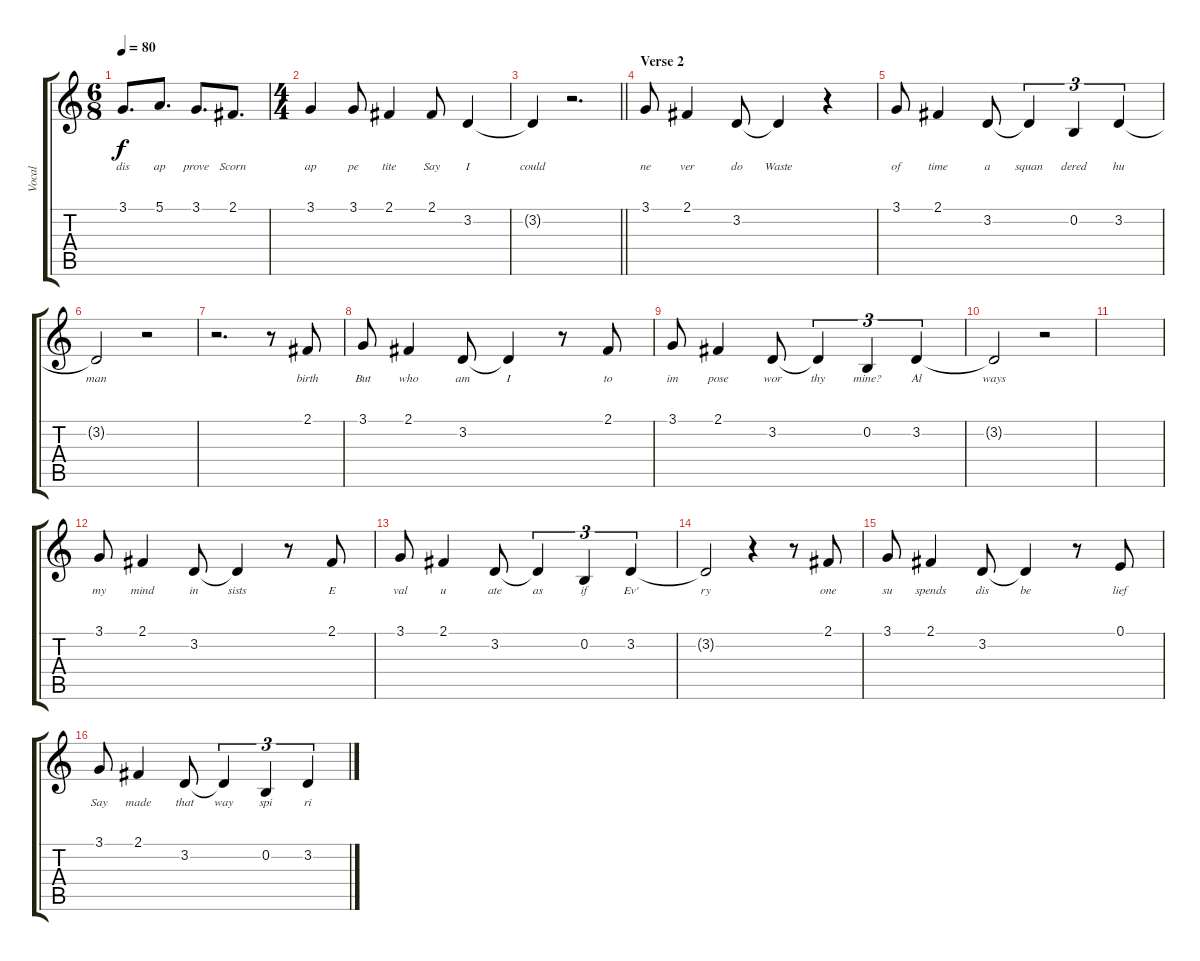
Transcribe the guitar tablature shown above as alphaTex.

\track ("Vocal" "Vocal") {instrument acousticgrandpiano}
\staff {score tabs}
\tuning (E4 B3 G3 D3 A2 E2) {hide}
\ts (6 8)
\tempo 80
\clef g2
\ks c
3.1{t}.8{d lyrics (0 "dis") lyrics (1 "") lyrics (2 "") lyrics (3 "") lyrics (4 "") dy f} 5.1.8{d lyrics (0 "ap") lyrics (1 "") lyrics (2 "") lyrics (3 "") lyrics (4 "")} 3.1.8{d lyrics (0 "prove") lyrics (1 "") lyrics (2 "") lyrics (3 "") lyrics (4 "")} 2.1.8{d lyrics (0 "Scorn") lyrics (1 "") lyrics (2 "") lyrics (3 "") lyrics (4 "")} |
\ts (4 4)
3.1.4{lyrics (0 "ap") lyrics (1 "") lyrics (2 "") lyrics (3 "") lyrics (4 "")} 3.1.8{lyrics (0 "pe") lyrics (1 "") lyrics (2 "") lyrics (3 "") lyrics (4 "")} 2.1.4{lyrics (0 "tite") lyrics (1 "") lyrics (2 "") lyrics (3 "") lyrics (4 "")} 2.1.8{lyrics (0 "Say") lyrics (1 "") lyrics (2 "") lyrics (3 "") lyrics (4 "")} 3.2.4{lyrics (0 "I") lyrics (1 "") lyrics (2 "") lyrics (3 "") lyrics (4 "")} |
\barLineRight lightlight
3.2{t}.4{lyrics (0 "could") lyrics (1 "") lyrics (2 "") lyrics (3 "") lyrics (4 "")} r.2{d} |
\section ("" "Verse 2")
3.1.8{lyrics (0 "ne") lyrics (1 "") lyrics (2 "") lyrics (3 "") lyrics (4 "")} 2.1.4{lyrics (0 "ver") lyrics (1 "") lyrics (2 "") lyrics (3 "") lyrics (4 "")} 3.2.8{lyrics (0 "do") lyrics (1 "") lyrics (2 "") lyrics (3 "") lyrics (4 "")} 3.2{t}.4{lyrics (0 "Waste") lyrics (1 "") lyrics (2 "") lyrics (3 "") lyrics (4 "")} r.4 |
3.1.8{lyrics (0 "of") lyrics (1 "") lyrics (2 "") lyrics (3 "") lyrics (4 "")} 2.1.4{lyrics (0 "time") lyrics (1 "") lyrics (2 "") lyrics (3 "") lyrics (4 "")} 3.2.8{lyrics (0 "a") lyrics (1 "") lyrics (2 "") lyrics (3 "") lyrics (4 "")} 3.2{t}.4{tu (3 2) lyrics (0 "squan") lyrics (1 "") lyrics (2 "") lyrics (3 "") lyrics (4 "")} 0.2.4{tu (3 2) lyrics (0 "dered") lyrics (1 "") lyrics (2 "") lyrics (3 "") lyrics (4 "")} 3.2.4{tu (3 2) lyrics (0 "hu") lyrics (1 "") lyrics (2 "") lyrics (3 "") lyrics (4 "")} |
3.2{t}.2{lyrics (0 "man") lyrics (1 "") lyrics (2 "") lyrics (3 "") lyrics (4 "")} r.2 |
r.2{d} r.8 2.1.8{lyrics (0 "birth") lyrics (1 "") lyrics (2 "") lyrics (3 "") lyrics (4 "")} |
3.1.8{lyrics (0 "But") lyrics (1 "") lyrics (2 "") lyrics (3 "") lyrics (4 "")} 2.1.4{lyrics (0 "who") lyrics (1 "") lyrics (2 "") lyrics (3 "") lyrics (4 "")} 3.2.8{lyrics (0 "am") lyrics (1 "") lyrics (2 "") lyrics (3 "") lyrics (4 "")} 3.2{t}.4{lyrics (0 "I") lyrics (1 "") lyrics (2 "") lyrics (3 "") lyrics (4 "")} r.8 2.1.8{lyrics (0 "to") lyrics (1 "") lyrics (2 "") lyrics (3 "") lyrics (4 "")} |
3.1.8{lyrics (0 "im") lyrics (1 "") lyrics (2 "") lyrics (3 "") lyrics (4 "")} 2.1.4{lyrics (0 "pose") lyrics (1 "") lyrics (2 "") lyrics (3 "") lyrics (4 "")} 3.2.8{lyrics (0 "wor") lyrics (1 "") lyrics (2 "") lyrics (3 "") lyrics (4 "")} 3.2{t}.4{tu (3 2) lyrics (0 "thy") lyrics (1 "") lyrics (2 "") lyrics (3 "") lyrics (4 "")} 0.2.4{tu (3 2) lyrics (0 "mine?") lyrics (1 "") lyrics (2 "") lyrics (3 "") lyrics (4 "")} 3.2.4{tu (3 2) lyrics (0 "Al") lyrics (1 "") lyrics (2 "") lyrics (3 "") lyrics (4 "")} |
3.2{t}.2{lyrics (0 "ways") lyrics (1 "") lyrics (2 "") lyrics (3 "") lyrics (4 "")} r.2 |
|
3.1.8{lyrics (0 "my") lyrics (1 "") lyrics (2 "") lyrics (3 "") lyrics (4 "")} 2.1.4{lyrics (0 "mind") lyrics (1 "") lyrics (2 "") lyrics (3 "") lyrics (4 "")} 3.2.8{lyrics (0 "in") lyrics (1 "") lyrics (2 "") lyrics (3 "") lyrics (4 "")} 3.2{t}.4{lyrics (0 "sists") lyrics (1 "") lyrics (2 "") lyrics (3 "") lyrics (4 "")} r.8 2.1.8{lyrics (0 "E") lyrics (1 "") lyrics (2 "") lyrics (3 "") lyrics (4 "")} |
3.1.8{lyrics (0 "val") lyrics (1 "") lyrics (2 "") lyrics (3 "") lyrics (4 "")} 2.1.4{lyrics (0 "u") lyrics (1 "") lyrics (2 "") lyrics (3 "") lyrics (4 "")} 3.2.8{lyrics (0 "ate") lyrics (1 "") lyrics (2 "") lyrics (3 "") lyrics (4 "")} 3.2{t}.4{tu (3 2) lyrics (0 "as") lyrics (1 "") lyrics (2 "") lyrics (3 "") lyrics (4 "")} 0.2.4{tu (3 2) lyrics (0 "if") lyrics (1 "") lyrics (2 "") lyrics (3 "") lyrics (4 "")} 3.2.4{tu (3 2) lyrics (0 "Ev'") lyrics (1 "") lyrics (2 "") lyrics (3 "") lyrics (4 "")} |
3.2{t}.2{lyrics (0 "ry") lyrics (1 "") lyrics (2 "") lyrics (3 "") lyrics (4 "")} r.4 r.8 2.1.8{lyrics (0 "one") lyrics (1 "") lyrics (2 "") lyrics (3 "") lyrics (4 "")} |
3.1.8{lyrics (0 "su") lyrics (1 "") lyrics (2 "") lyrics (3 "") lyrics (4 "")} 2.1.4{lyrics (0 "spends") lyrics (1 "") lyrics (2 "") lyrics (3 "") lyrics (4 "")} 3.2.8{lyrics (0 "dis") lyrics (1 "") lyrics (2 "") lyrics (3 "") lyrics (4 "")} 3.2{t}.4{lyrics (0 "be") lyrics (1 "") lyrics (2 "") lyrics (3 "") lyrics (4 "")} r.8 0.1.8{lyrics (0 "lief") lyrics (1 "") lyrics (2 "") lyrics (3 "") lyrics (4 "")} |
3.1.8{lyrics (0 "Say") lyrics (1 "") lyrics (2 "") lyrics (3 "") lyrics (4 "")} 2.1.4{lyrics (0 "made") lyrics (1 "") lyrics (2 "") lyrics (3 "") lyrics (4 "")} 3.2.8{lyrics (0 "that") lyrics (1 "") lyrics (2 "") lyrics (3 "") lyrics (4 "")} 3.2{t}.4{tu (3 2) lyrics (0 "way") lyrics (1 "") lyrics (2 "") lyrics (3 "") lyrics (4 "")} 0.2.4{tu (3 2) lyrics (0 "spi") lyrics (1 "") lyrics (2 "") lyrics (3 "") lyrics (4 "")} 3.2.4{tu (3 2) lyrics (0 "ri") lyrics (1 "") lyrics (2 "") lyrics (3 "") lyrics (4 "")}
